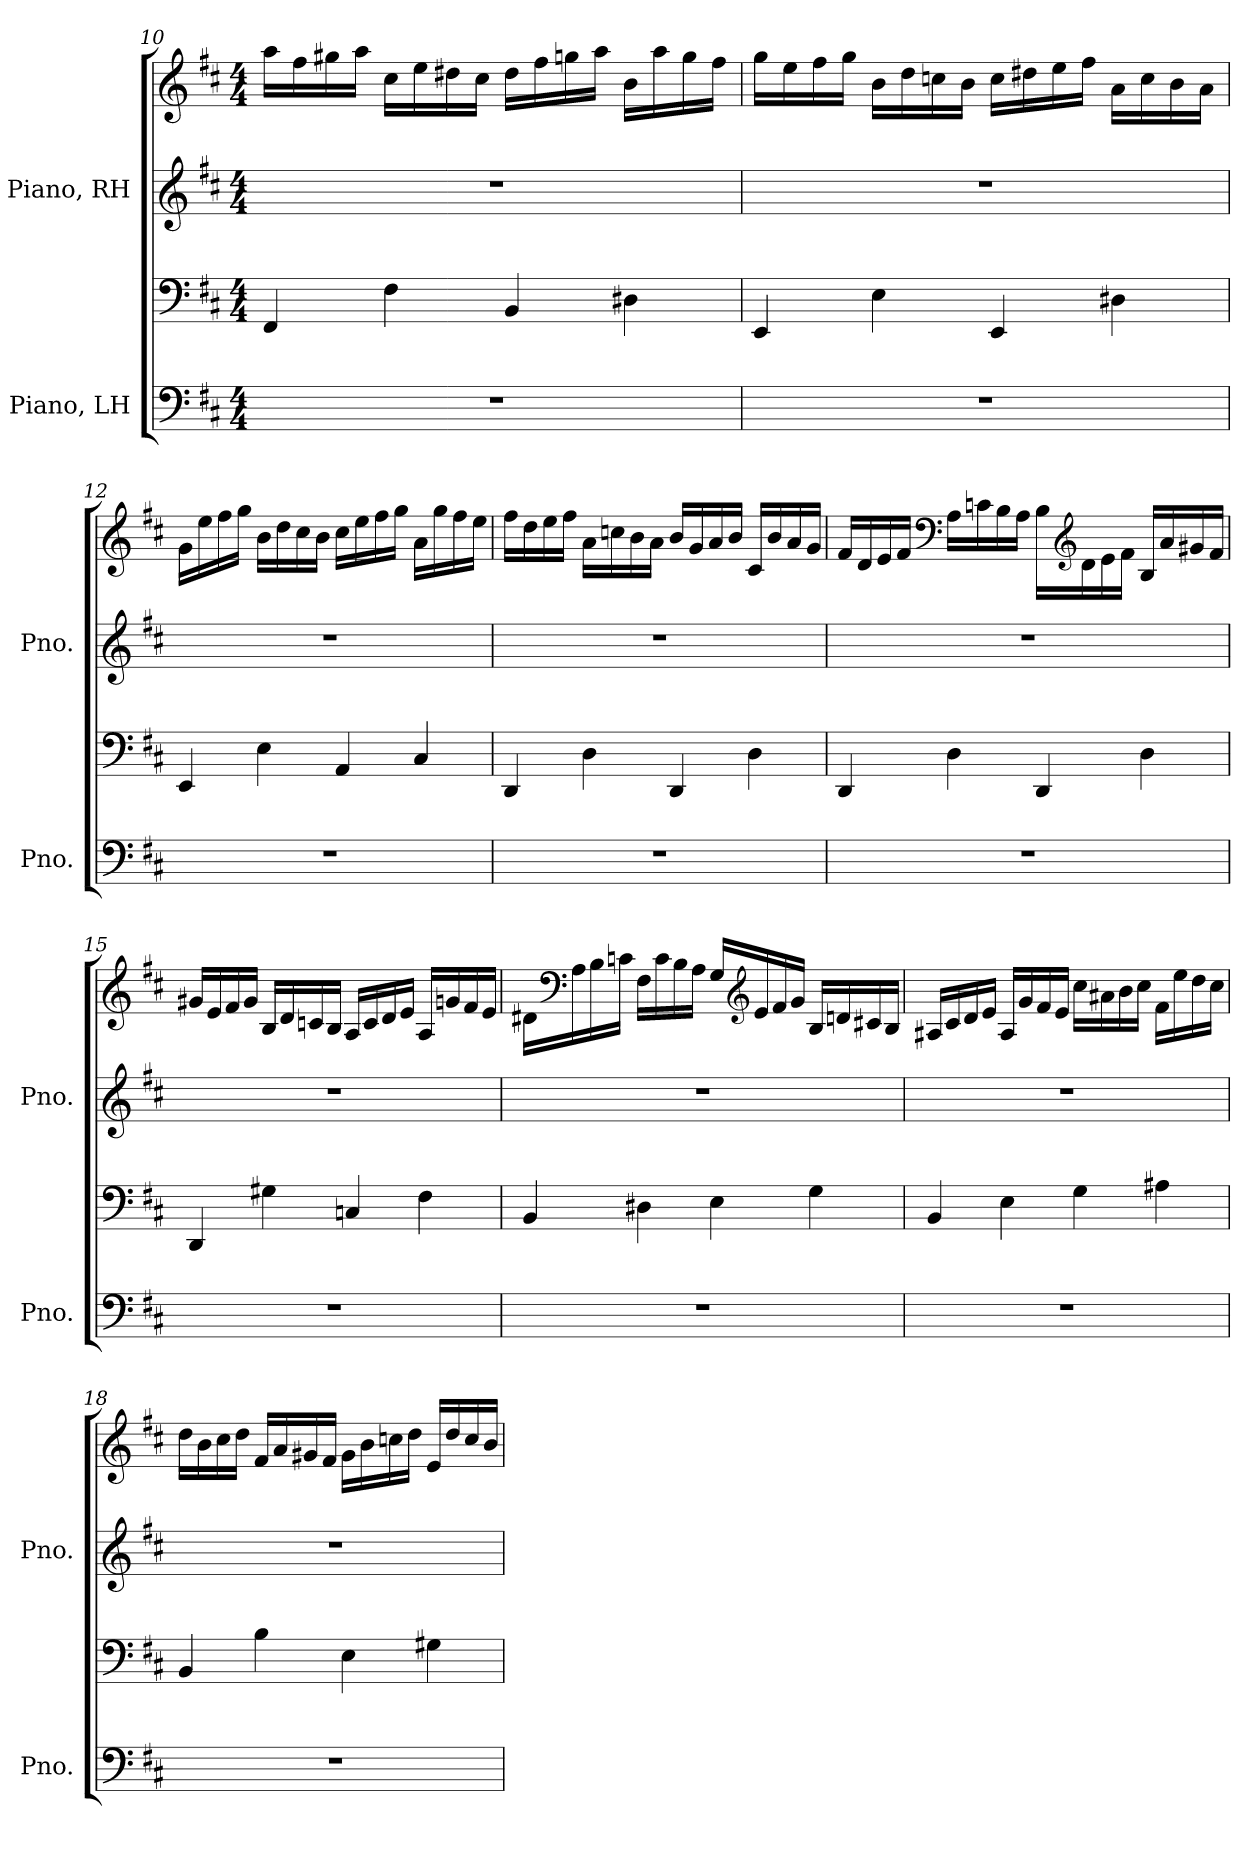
**kern	**kern	**kern	**kern
*part2	*part2	*part1	*part1
*staff4	*staff3	*staff2	*staff1
*I"Piano, LH	*	*I"Piano, RH	*
*I'Pno.	*	*I'Pno.	*
*clefF4	*clefF4	*clefG2	*clefG2
*k[f#c#]	*k[f#c#]	*k[f#c#]	*k[f#c#]
*M4/4	*M4/4	*M4/4	*M4/4
=10	=10	=10	=10
1r	4FF#/	1r	16aa\LL
.	.	.	16ff#\
.	.	.	16gg#X\
.	.	.	16aa\JJ
.	4F#\	.	16cc#\LL
.	.	.	16ee\
.	.	.	16dd#X\
.	.	.	16cc#\JJ
.	4BB/	.	16dd#\LL
.	.	.	16ff#\
.	.	.	16ggn\
.	.	.	16aa\JJ
.	4D#X\	.	16b\LL
.	.	.	16aa\
.	.	.	16gg\
.	.	.	16ff#\JJ
!!LO:LB:g=z
=11	=11	=11	=11
1r	4EE/	1r	16gg\LL
.	.	.	16ee\
.	.	.	16ff#\
.	.	.	16gg\JJ
.	4E\	.	16b\LL
.	.	.	16dd\
.	.	.	16ccn\
.	.	.	16b\JJ
.	4EE/	.	16cc\LL
.	.	.	16dd#X\
.	.	.	16ee\
.	.	.	16ff#\JJ
.	4D#X\	.	16a\LL
.	.	.	16cc\
.	.	.	16b\
.	.	.	16a\JJ
=12	=12	=12	=12
1r	4EE/	1r	16g\LL
.	.	.	16ee\
.	.	.	16ff#\
.	.	.	16gg\JJ
.	4E\	.	16b\LL
.	.	.	16dd\
.	.	.	16cc#\
.	.	.	16b\JJ
.	4AA/	.	16cc#\LL
.	.	.	16ee\
.	.	.	16ff#\
.	.	.	16gg\JJ
.	4C#/	.	16a\LL
.	.	.	16gg\
.	.	.	16ff#\
.	.	.	16ee\JJ
!!LO:PB:g=z
=13	=13	=13	=13
1r	4DD/	1r	16ff#\LL
.	.	.	16dd\
.	.	.	16ee\
.	.	.	16ff#\JJ
.	4D\	.	16a\LL
.	.	.	16ccn\
.	.	.	16b\
.	.	.	16a\JJ
.	4DD/	.	16b/LL
.	.	.	16g/
.	.	.	16a/
.	.	.	16b/JJ
.	4D\	.	16c#/LL
.	.	.	16b/
.	.	.	16a/
.	.	.	16g/JJ
=14	=14	=14	=14
1r	4DD/	1r	16f#/LL
.	.	.	16d/
.	.	.	16e/
.	.	.	16f#/JJ
*	*	*	*clefF4
.	4D\	.	16A\LL
.	.	.	16cn\
.	.	.	16B\
.	.	.	16A\JJ
.	4DD/	.	16B\LL
*	*	*	*clefG2
.	.	.	16d\
.	.	.	16e\
.	.	.	16f#\JJ
.	4D\	.	16B/LL
.	.	.	16a/
.	.	.	16g#X/
.	.	.	16f#/JJ
!!LO:LB:g=z
=15	=15	=15	=15
1r	4DD/	1r	16g#X/LL
.	.	.	16e/
.	.	.	16f#/
.	.	.	16g#/JJ
.	4G#X\	.	16B/LL
.	.	.	16d/
.	.	.	16cn/
.	.	.	16B/JJ
.	4Cn/	.	16A/LL
.	.	.	16c/
.	.	.	16d/
.	.	.	16e/JJ
.	4F#\	.	16A/LL
.	.	.	16gn/
.	.	.	16f#/
.	.	.	16e/JJ
=16	=16	=16	=16
1r	4BB/	1r	16d#X\LL
*	*	*	*clefF4
.	.	.	16A\
.	.	.	16B\
.	.	.	16cn\JJ
.	4D#X\	.	16F#\LL
.	.	.	16c\
.	.	.	16B\
.	.	.	16A\JJ
.	4E\	.	16G/LL
*	*	*	*clefG2
.	.	.	16e/
.	.	.	16f#/
.	.	.	16g/JJ
.	4G\	.	16B/LL
.	.	.	16dn/
.	.	.	16c#X/
.	.	.	16B/JJ
!!LO:LB:g=z
=17	=17	=17	=17
1r	4BB/	1r	16A#X/LL
.	.	.	16c#/
.	.	.	16d/
.	.	.	16e/JJ
.	4E\	.	16A#/LL
.	.	.	16g/
.	.	.	16f#/
.	.	.	16e/JJ
.	4G\	.	16cc#\LL
.	.	.	16a#X\
.	.	.	16b\
.	.	.	16cc#\JJ
.	4A#X\	.	16f#\LL
.	.	.	16ee\
.	.	.	16dd\
.	.	.	16cc#\JJ
=18	=18	=18	=18
1r	4BB/	1r	16dd\LL
.	.	.	16b\
.	.	.	16cc#\
.	.	.	16dd\JJ
.	4B\	.	16f#/LL
.	.	.	16a/
.	.	.	16g#X/
.	.	.	16f#/JJ
.	4E\	.	16g#\LL
.	.	.	16b\
.	.	.	16ccn\
.	.	.	16dd\JJ
.	4G#X\	.	16e/LL
.	.	.	16dd/
.	.	.	16cc/
.	.	.	16b/JJ
=	=	=	=
*-	*-	*-	*-
